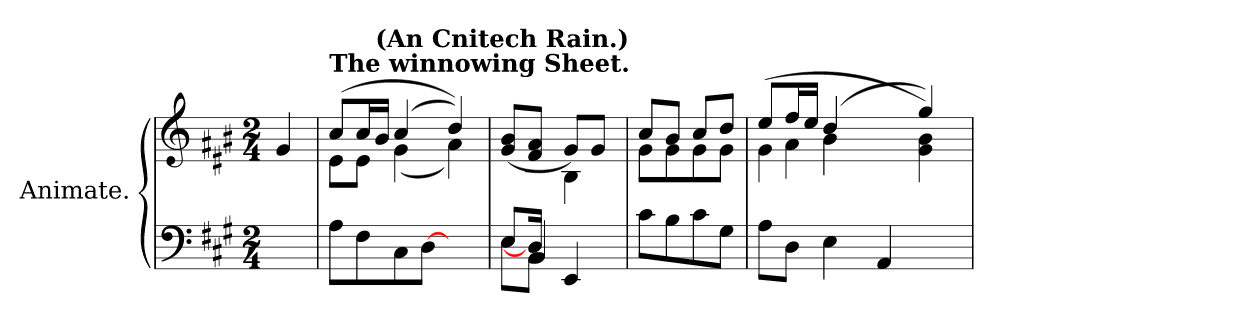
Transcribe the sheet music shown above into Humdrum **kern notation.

**kern	**kern
*part1	*part1
*staff2	*staff1
*I"Animate.	*
*clefF4	*clefG3
*k[f#c#g#]	*k[f#c#g#]
*M2/4	*M2/4
=	=
4ryy	4e/
=1	=1
*	*^
!	!LO:TX:a:B:t=The winnowing Sheet.	!
8A\L	(>8a/L	8c#\L
8F#\	16a/L	8c#\J
!	!LO:TX:a:B:t=(An Cnitech Rain.)	!
.	16g#/JJ	.
8C#\	(>4a/	(<4e\
[8D\J	.	.
4ryy	4b/))	4f#\)
=2	=2	=2
*^	*	*
*	*^	*	*
8E/L	8ryy	8E\L	(>8e/ 8g#/L	8ryy
16D\J]	4BB/	8BB\J	8d/ 8f#/J	8A\J
4ryy	.	.	.	.
.	.	4EE/	8e/L)	4G#\
.	8ryy	.	8e/J	.
16ryy	.	.	.	.
*v	*v	*v	*	*
=3	=3	=3
8c#\L	8a/L	8e\L
8B\	8g#/J	8e\
8c#\	8a/L	8e\
8G#\J	8b/J	8e\J
=4	=4	=4
*	*	*^
8A\L	8cc#/L	8ryy	(<4e\
8D\J	16dd/L	(4f#\	.
.	16cc#/JJ	.	.
4E\	(>4b/	.	4g#\
.	.	2ryy	.
4AA/	4ryy	.	4ryy
4ryy	4ee/)	.	4e\ 4g#\)
.	.	8ryy	.
*	*v	*v	*v
=	=
*-	*-
